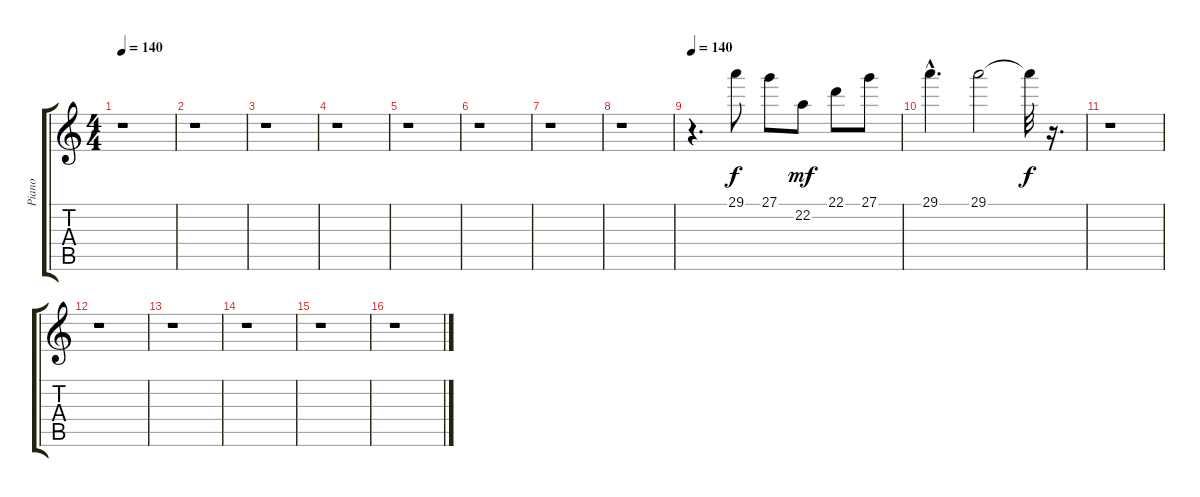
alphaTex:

\track ("Piano" "Piano") {instrument acousticgrandpiano}
\staff {score tabs}
\tuning (E4 B3 G3 D3 A2 E2) {hide}
\ts (4 4)
\tempo 140
\clef g2
\ks c
r.1{dy f} |
r.1 |
r.1 |
r.1 |
r.1 |
r.1 |
r.1 |
r.1 |
\tempo 140
r.4{d} 29.1.8 27.1.8 22.2.8{dy mf} 22.1.8 27.1.8 |
29.1{hac}.4{d} 29.1.2 29.1{t}.32{dy f} r.16{d} |
r.1 |
r.1 |
r.1 |
r.1 |
r.1 |
r.1
